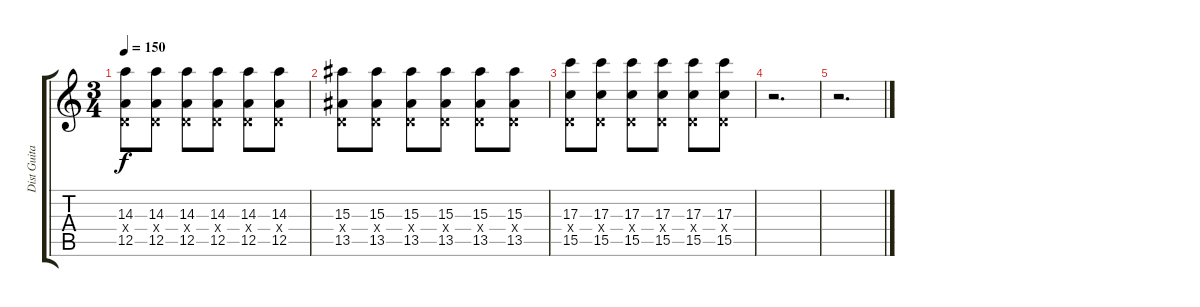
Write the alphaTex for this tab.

\track ("Dist Guitar - Solo" "Dist Guita") {instrument distortionguitar}
\staff {score tabs}
\tuning (E4 B3 G3 D3 A2 D2) {hide}
\ts (3 4)
\tempo 150
\clef g2
\ks c
(14.3 0.4{x} 12.5).8{dy f} (14.3 0.4{x} 12.5).8 (14.3 0.4{x} 12.5).8 (14.3 0.4{x} 12.5).8 (14.3 0.4{x} 12.5).8 (14.3 0.4{x} 12.5).8 |
(15.3 0.4{x} 13.5).8 (15.3 0.4{x} 13.5).8 (15.3 0.4{x} 13.5).8 (15.3 0.4{x} 13.5).8 (15.3 0.4{x} 13.5).8 (15.3 0.4{x} 13.5).8 |
(17.3 0.4{x} 15.5).8 (17.3 0.4{x} 15.5).8 (17.3 0.4{x} 15.5).8 (17.3 0.4{x} 15.5).8 (17.3 0.4{x} 15.5).8 (17.3 0.4{x} 15.5).8 |
r.2{d} |
r.2{d}
